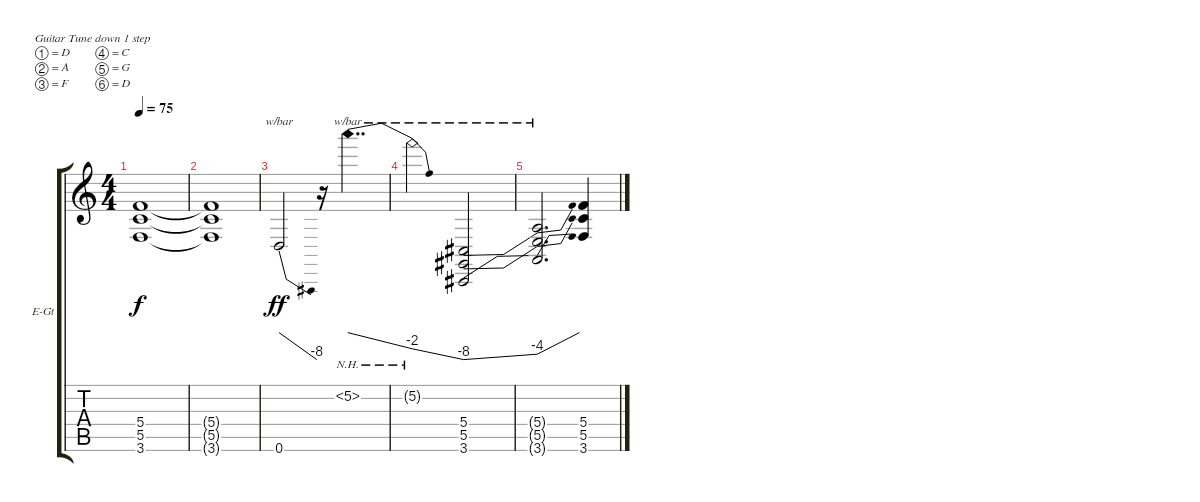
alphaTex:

\defaultSystemsLayout 4
\bracketExtendMode groupsimilarinstruments
\firstSystemTrackNameOrientation horizontal
\otherSystemsTrackNameOrientation horizontal
\track ("Zakk Wylde" "E-Gt") {instrument overdrivenguitar}
\staff {score tabs}
\tuning (D4 A3 F3 C3 G2 D2)
\ts (4 4)
\tempo 75
\clef g2
\ks c
(3.6{t} 5.5{t} 5.4{t}).1{dy f} |
(3.6{t} 5.5{t} 5.4{t}).1 |
0.6.2{tbe (dive default 0 0 6.6 -32) dy ff} r.16 5.2{nh}.4{dd tbe (dive default 16.2 0 60 -8)} |
5.2{nh t}.2{tbe (dive default 0 -8 60 -32)} (3.6 5.5 5.4).2{tbe (dive default 0 -32 60 -16)} |
(3.6{t} 5.5{t} 5.4{t}).2{d tbe (dive default 0 -16 60 0)} (3.6 5.5 5.4).4
